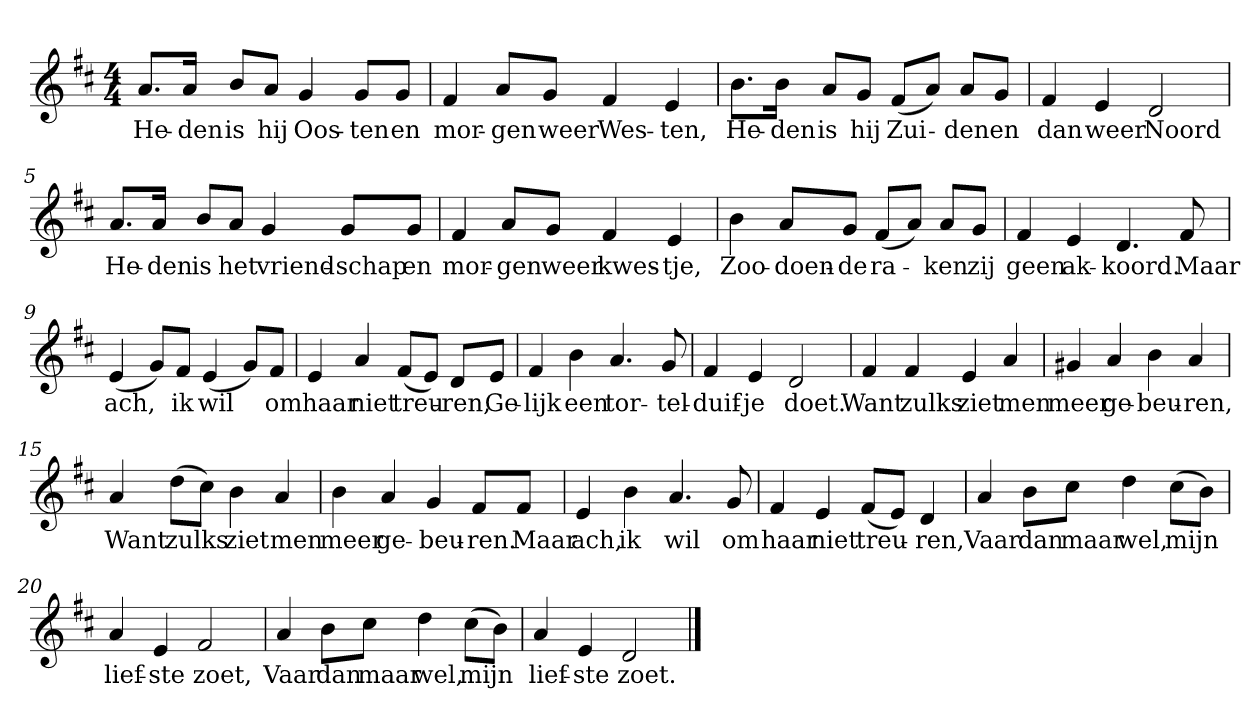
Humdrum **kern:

**kern	**text
*part1	*part1
*staff1	*staff1
*clefG2	*
*k[f#c#]	*
*D:	*
*M4/4	*
*MM120	*
=1	=1
8.a/L	He-
16a/Jk	-den
8b/L	is
8a/J	hij
4g	Oos-
8g/L	-ten
8g/J	en
=2	=2
4f#	mor-
8a/L	-gen
8g/J	weer
4f#	Wes-
4e	-ten,
=3	=3
8.b\L	He-
16b\Jk	-den
8a/L	is
8g/J	hij
(8f#/L	Zui-
8a/J)	.
8a/L	-den
8g/J	en
=4	=4
4f#	dan
4e	weer
2d	Noord
=5	=5
8.a/L	He-
16a/Jk	-den
8b/L	is
8a/J	het
4g	vriend-
8g/L	-schap
8g/J	en
=6	=6
4f#	mor-
8a/L	-gen
8g/J	weer
4f#	kwes-
4e	-tje,
=7	=7
4b	Zoo-
8a/L	-doen-
8g/J	-de
(8f#/L	ra-
8a/J)	.
8a/L	-ken
8g/J	zij
=8	=8
4f#	geen
4e	ak-
4.d	-koord.
8f#	Maar
=9	=9
(4e	ach,
8g/L)	.
8f#/J	ik
(4e	wil
8g/L)	.
8f#/J	om
=10	=10
4e	haar
4a	niet
(8f#/L	treu-
8e/J)	.
8d/L	-ren,
8e/J	Ge-
=11	=11
4f#	-lijk
4b	een
4.a	tor-
8g	-tel-
=12	=12
4f#	-duif-
4e	-je
2d	doet.
=13	=13
4f#	Want
4f#	zulks
4e	ziet
4a	men
=14	=14
4g#X	meer
4a	ge-
4b	-beu-
4a	-ren,
=15	=15
4a	Want
(8dd\L	zulks
8cc#\J)	.
4b	ziet
4a	men
=16	=16
4b	meer
4a	ge-
4g	-beu-
8f#/L	-ren.
8f#/J	Maar
=17	=17
4e	ach,
4b	ik
4.a	wil
8g	om
=18	=18
4f#	haar
4e	niet
(8f#/L	treu-
8e/J)	.
4d	-ren,
=19	=19
4a	Vaar
8b\L	dan
8cc#\J	maar
4dd	wel,
(8cc#\L	mijn
8b\J)	.
=20	=20
4a	lief-
4e	-ste
2f#	zoet,
=21	=21
4a	Vaar
8b\L	dan
8cc#\J	maar
4dd	wel,
(8cc#\L	mijn
8b\J)	.
=22	=22
4a	lief-
4e	-ste
2d	zoet.
==	==
*-	*-
